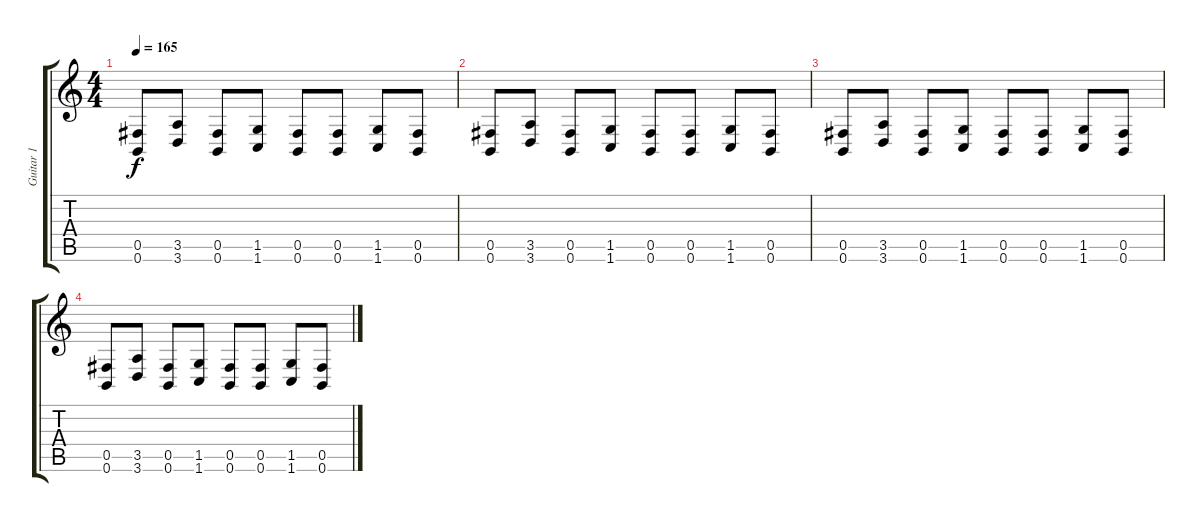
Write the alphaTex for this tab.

\track ("Guitar 1" "Guitar 1") {instrument distortionguitar}
\staff {score tabs}
\tuning (Db4 Ab3 E3 B2 Gb2 B1) {hide}
\ts (4 4)
\tempo 165
\clef g2
\ks c
(0.5 0.6).8{dy f} (3.5 3.6).8 (0.5 0.6).8 (1.5 1.6).8 (0.5 0.6).8 (0.5 0.6).8 (1.5 1.6).8 (0.5 0.6).8 |
(0.5 0.6).8 (3.5 3.6).8 (0.5 0.6).8 (1.5 1.6).8 (0.5 0.6).8 (0.5 0.6).8 (1.5 1.6).8 (0.5 0.6).8 |
(0.5 0.6).8 (3.5 3.6).8 (0.5 0.6).8 (1.5 1.6).8 (0.5 0.6).8 (0.5 0.6).8 (1.5 1.6).8 (0.5 0.6).8 |
(0.5 0.6).8 (3.5 3.6).8 (0.5 0.6).8 (1.5 1.6).8 (0.5 0.6).8 (0.5 0.6).8 (1.5 1.6).8 (0.5 0.6).8
